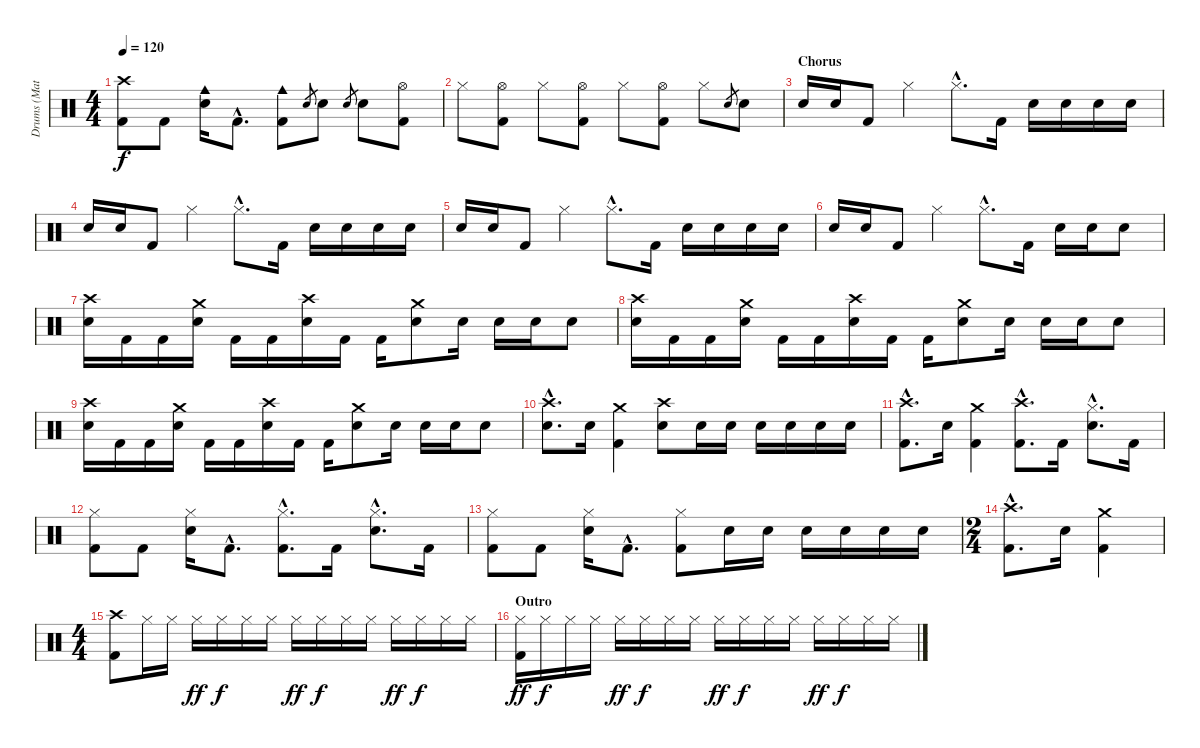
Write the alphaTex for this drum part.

\track ("Drums (Matt)" "Drums (Mat") {instrument percussion}
\staff {score}
\articulation defaults
\ts (4 4)
\tempo 120
\clef neutral
\ks c
("Crash high (hit)" "Kick (hit) 2").8{dy f} "Kick (hit) 2".8 ("Cowbell medium (hit)" "Snare (hit) 2").16 "Kick (hit) 2"{hac}.8{d} ("Cowbell medium (hit)" "Kick (hit) 2").8 "Snare (hit) 2".8{gr} "Snare (hit) 2".8 "Snare (hit) 2".8{gr} "Snare (hit) 2".8 ("Hi-Hat (open)" "Kick (hit) 2").8 |
"Hi-Hat (closed)".8 ("Hi-Hat (open)" "Kick (hit) 2").8 "Hi-Hat (closed)".8 ("Hi-Hat (open)" "Kick (hit) 2").8 "Hi-Hat (closed)".8 ("Hi-Hat (open)" "Kick (hit) 2").8 "Hi-Hat (closed)".8 "Snare (hit) 2".8{gr} "Snare (hit) 2".8 |
\section ("" "Chorus")
"Snare (hit) 2".16 "Snare (hit) 2".16 "Kick (hit) 2".8 "Hi-Hat (closed)".4 "Hi-Hat (closed)"{hac}.8{d} "Kick (hit) 2".16 "Snare (hit) 2".16 "Snare (hit) 2".16 "Snare (hit) 2".16 "Snare (hit) 2".16 |
"Snare (hit) 2".16 "Snare (hit) 2".16 "Kick (hit) 2".8 "Hi-Hat (closed)".4 "Hi-Hat (closed)"{hac}.8{d} "Kick (hit) 2".16 "Snare (hit) 2".16 "Snare (hit) 2".16 "Snare (hit) 2".16 "Snare (hit) 2".16 |
"Snare (hit) 2".16 "Snare (hit) 2".16 "Kick (hit) 2".8 "Hi-Hat (closed)".4 "Hi-Hat (closed)"{hac}.8{d} "Kick (hit) 2".16 "Snare (hit) 2".16 "Snare (hit) 2".16 "Snare (hit) 2".16 "Snare (hit) 2".16 |
"Snare (hit) 2".16 "Snare (hit) 2".16 "Kick (hit) 2".8 "Hi-Hat (closed)".4 "Hi-Hat (closed)"{hac}.8{d} "Kick (hit) 2".16 "Snare (hit) 2".16 "Snare (hit) 2".16 "Snare (hit) 2".8 |
("Crash high (hit)" "Snare (hit) 2").16 "Kick (hit) 2".16 "Kick (hit) 2".16 ("Crash medium (hit)" "Snare (hit) 2").16 "Kick (hit) 2".16 "Kick (hit) 2".16 ("Crash high (hit)" "Snare (hit) 2").16 "Kick (hit) 2".16 "Kick (hit) 2".16 ("Crash medium (hit)" "Snare (hit) 2").8 "Snare (hit) 2".16 "Snare (hit) 2".16 "Snare (hit) 2".16 "Snare (hit) 2".8 |
("Crash high (hit)" "Snare (hit) 2").16 "Kick (hit) 2".16 "Kick (hit) 2".16 ("Crash medium (hit)" "Snare (hit) 2").16 "Kick (hit) 2".16 "Kick (hit) 2".16 ("Crash high (hit)" "Snare (hit) 2").16 "Kick (hit) 2".16 "Kick (hit) 2".16 ("Crash medium (hit)" "Snare (hit) 2").8 "Snare (hit) 2".16 "Snare (hit) 2".16 "Snare (hit) 2".16 "Snare (hit) 2".8 |
("Crash high (hit)" "Snare (hit) 2").16 "Kick (hit) 2".16 "Kick (hit) 2".16 ("Crash medium (hit)" "Snare (hit) 2").16 "Kick (hit) 2".16 "Kick (hit) 2".16 ("Crash high (hit)" "Snare (hit) 2").16 "Kick (hit) 2".16 "Kick (hit) 2".16 ("Crash medium (hit)" "Snare (hit) 2").8 "Snare (hit) 2".16 "Snare (hit) 2".16 "Snare (hit) 2".16 "Snare (hit) 2".8 |
("Crash high (hit)"{hac} "Snare (hit) 2"{hac}).8{d} "Snare (hit) 2".16 ("Crash medium (hit)" "Kick (hit) 2").4 ("Crash high (hit)" "Snare (hit) 2").8 "Snare (hit) 2".16 "Snare (hit) 2".16 "Snare (hit) 2".16 "Snare (hit) 2".16 "Snare (hit) 2".16 "Snare (hit) 2".16 |
("Crash high (hit)"{hac} "Kick (hit) 2"{hac}).8{d} "Snare (hit) 2".16 ("Crash medium (hit)" "Kick (hit) 2").4 ("Crash high (hit)"{hac} "Kick (hit) 2"{hac}).8{d} "Kick (hit) 2".16 ("Hi-Hat (closed)"{hac} "Snare (hit) 2"{hac}).8{d} "Kick (hit) 2".16 |
("Hi-Hat (closed)" "Kick (hit) 2").8 "Kick (hit) 2".8 ("Hi-Hat (closed)" "Snare (hit) 2").16 "Kick (hit) 2"{hac}.8{d} ("Hi-Hat (closed)"{hac} "Kick (hit) 2"{hac}).8{d} "Kick (hit) 2".16 ("Hi-Hat (closed)"{hac} "Snare (hit) 2"{hac}).8{d} "Kick (hit) 2".16 |
("Hi-Hat (closed)" "Kick (hit) 2").8 "Kick (hit) 2".8 ("Hi-Hat (closed)" "Snare (hit) 2").16 "Kick (hit) 2"{hac}.8{d} ("Hi-Hat (closed)" "Kick (hit) 2").8 "Snare (hit) 2".16 "Snare (hit) 2".16 "Snare (hit) 2".16 "Snare (hit) 2".16 "Snare (hit) 2".16 "Snare (hit) 2".16 |
\ts (2 4)
("Crash high (hit)"{hac} "Kick (hit) 2"{hac}).8{d} "Snare (hit) 2".16 ("Crash medium (hit)" "Kick (hit) 2").4 |
\ts (4 4)
("Crash high (hit)" "Kick (hit) 2").8 "Hi-Hat (closed)".16 "Hi-Hat (closed)".16 "Hi-Hat (closed)".16{dy ff} "Hi-Hat (closed)".16{dy f} "Hi-Hat (closed)".16 "Hi-Hat (closed)".16 "Hi-Hat (closed)".16{dy ff} "Hi-Hat (closed)".16{dy f} "Hi-Hat (closed)".16 "Hi-Hat (closed)".16 "Hi-Hat (closed)".16{dy ff} "Hi-Hat (closed)".16{dy f} "Hi-Hat (closed)".16 "Hi-Hat (closed)".16 |
\section ("" "Outro")
("Hi-Hat (closed)" "Kick (hit) 2").16{dy ff} "Hi-Hat (closed)".16{dy f} "Hi-Hat (closed)".16 "Hi-Hat (closed)".16 "Hi-Hat (closed)".16{dy ff} "Hi-Hat (closed)".16{dy f} "Hi-Hat (closed)".16 "Hi-Hat (closed)".16 "Hi-Hat (closed)".16{dy ff} "Hi-Hat (closed)".16{dy f} "Hi-Hat (closed)".16 "Hi-Hat (closed)".16 "Hi-Hat (closed)".16{dy ff} "Hi-Hat (closed)".16{dy f} "Hi-Hat (closed)".16 "Hi-Hat (closed)".16
